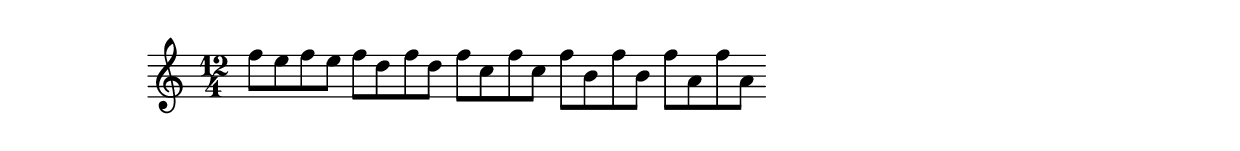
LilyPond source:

\version "1.7.18"
\header {
	texidoc = "For juxtaposed chords with the same direction, a
slight optical correction is used. It is constant, and only works if
two chords have no common head-positions range."
}

\score { \notes \relative c'' {
\stemDown
\time 12/4
[f8 e f e]  f-[ d f d]  f-[ c f c]  f-[ b, f' b,]  f'-[ a, f' a,]
}
\paper { raggedright = ##t}
}

